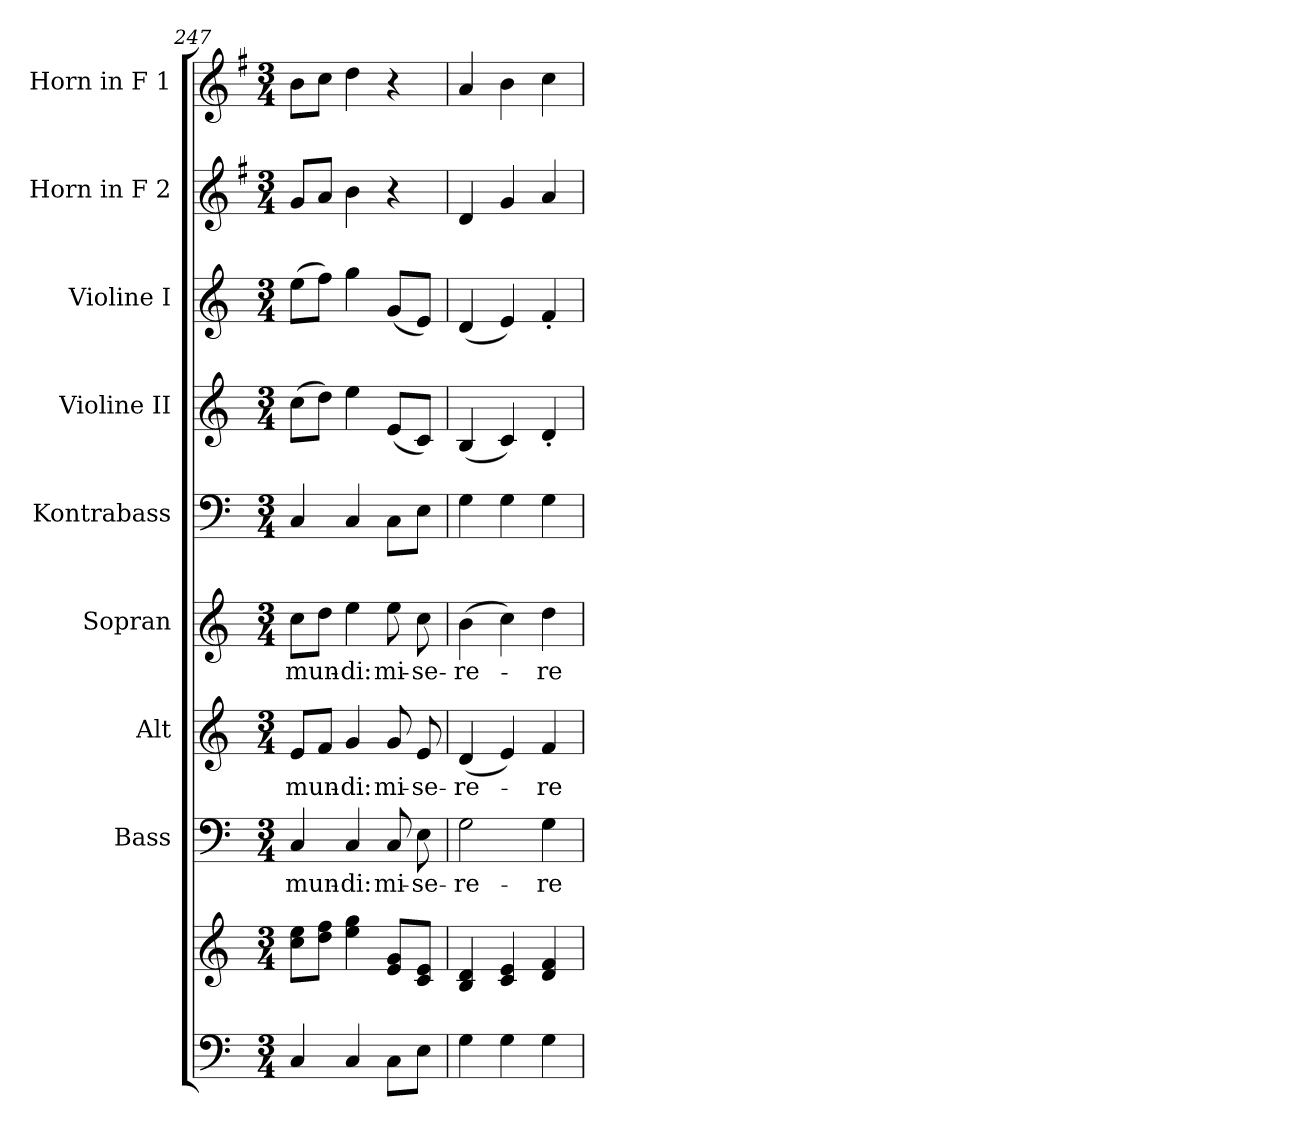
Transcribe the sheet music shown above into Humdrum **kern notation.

**kern	**kern	**kern	**text	**kern	**text	**kern	**text	**kern	**kern	**kern	**kern	**kern
*part9	*part9	*part8	*part8	*part7	*part7	*part6	*part6	*part5	*part4	*part3	*part2	*part1
*staff10	*staff9	*staff8	*staff8	*staff7	*staff7	*staff6	*staff6	*staff5	*staff4	*staff3	*staff2	*staff1
*	*	*I"Bass	*	*I"Alt	*	*I"Sopran	*	*I"Kontrabass	*I"Violine II	*I"Violine I	*I"Horn in F 2	*I"Horn in F 1
*	*	*I'B.	*	*I'A.	*	*I'S.	*	*I'Kb.	*I'Vl. II	*I'Vl. I	*I'Hrn. 2	*I'Hrn. 1
*clefF4	*clefG2	*clefF4	*	*clefG2	*	*clefG2	*	*clefF4	*clefG2	*clefG2	*clefG2	*clefG2
*	*	*	*	*	*	*	*	*ITrd7c12	*	*	*ITrd4c7	*ITrd4c7
*k[]	*k[]	*k[]	*	*k[]	*	*k[]	*	*k[]	*k[]	*k[]	*k[]	*k[]
*C:	*C:	*C:	*	*C:	*	*C:	*	*C:	*C:	*C:	*C:	*C:
*M3/4	*M3/4	*M3/4	*	*M3/4	*	*M3/4	*	*M3/4	*M3/4	*M3/4	*M3/4	*M3/4
=247	=247	=247	=247	=247	=247	=247	=247	=247	=247	=247	=247	=247
!	!	!	!LO:LY:b	!	!LO:LY:b	!	!LO:LY:b	!	!	!	!	!
4C/	8cc\ 8ee\L	4C/	mun-	8e/L	mun-	8cc\L	mun-	4CC/	(>8cc\L	(>8ee\L	8c/L	8e\L
.	8dd\ 8ff\J	.	.	8f/J	.	8dd\J	.	.	8dd\J)	8ff\J)	8d/J	8f\J
!	!	!	!LO:LY:b	!	!LO:LY:b	!	!LO:LY:b	!	!	!	!	!
4C/	4ee\ 4gg\	4C/	-di:	4g/	-di:	4ee\	-di:	4CC/	4ee\	4gg\	4e\	4g\
!	!	!	!LO:LY:b	!	!LO:LY:b	!	!LO:LY:b	!	!	!	!	!
8C\L	8e/ 8g/L	8C/	mi-	8g/	mi-	8ee\	mi-	8CC\L	(<8e/L	(<8g/L	4r	4r
!	!	!	!LO:LY:b	!	!LO:LY:b	!	!LO:LY:b	!	!	!	!	!
8E\J	8c/ 8e/J	8E\	-se-	8e/	-se-	8cc\	-se-	8EE\J	8c/J)	8e/J)	.	.
=248	=248	=248	=248	=248	=248	=248	=248	=248	=248	=248	=248	=248
!	!	!	!LO:LY:b	!	!LO:LY:b	!	!LO:LY:b	!	!	!	!	!
4G\	4B/ 4d/	2G\	-re-	(<4d/	-re-	(>4b\	-re-	4GG\	(<4B/	(<4d/	4G/	4d/
4G\	4c/ 4e/	.	.	4e/)	.	4cc\)	.	4GG\	4c/)	4e/)	4c/	4e\
!	!	!	!LO:LY:b	!	!LO:LY:b	!	!LO:LY:b	!	!	!	!	!
4G\	4d/ 4f/	4G\	-re	4f/	-re	4dd\	-re	4GG\	4d'</	4f'</	4d/	4f\
=	=	=	=	=	=	=	=	=	=	=	=	=
*-	*-	*-	*-	*-	*-	*-	*-	*-	*-	*-	*-	*-
